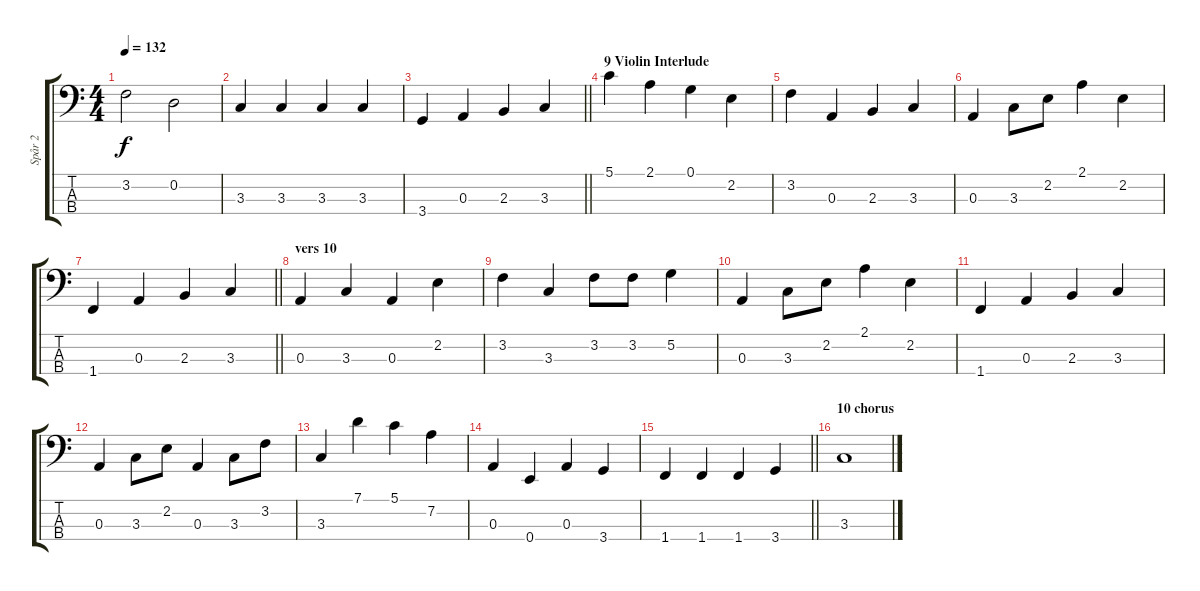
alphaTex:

\track ("Spår 2" "Spår 2") {instrument electricbassfinger}
\staff {score tabs}
\tuning (G2 D2 A1 E1) {hide}
\ts (4 4)
\tempo 132
\clef f4
\ks c
3.2.2{dy f} 0.2.2 |
3.3.4 3.3.4 3.3.4 3.3.4 |
\barLineRight lightlight
3.4.4 0.3.4 2.3.4 3.3.4 |
\section ("" "9 Violin Interlude")
5.1.4 2.1.4 0.1.4 2.2.4 |
3.2.4 0.3.4 2.3.4 3.3.4 |
0.3.4 3.3.8 2.2.8 2.1.4 2.2.4 |
\barLineRight lightlight
1.4.4 0.3.4 2.3.4 3.3.4 |
\section ("" "vers 10")
0.3.4 3.3.4 0.3.4 2.2.4 |
3.2.4 3.3.4 3.2.8 3.2.8 5.2.4 |
0.3.4 3.3.8 2.2.8 2.1.4 2.2.4 |
1.4.4 0.3.4 2.3.4 3.3.4 |
0.3.4 3.3.8 2.2.8 0.3.4 3.3.8 3.2.8 |
3.3.4 7.1.4 5.1.4 7.2.4 |
0.3.4 0.4.4 0.3.4 3.4.4 |
\barLineRight lightlight
1.4.4 1.4.4 1.4.4 3.4.4 |
\section ("" "10 chorus")
3.3.1
